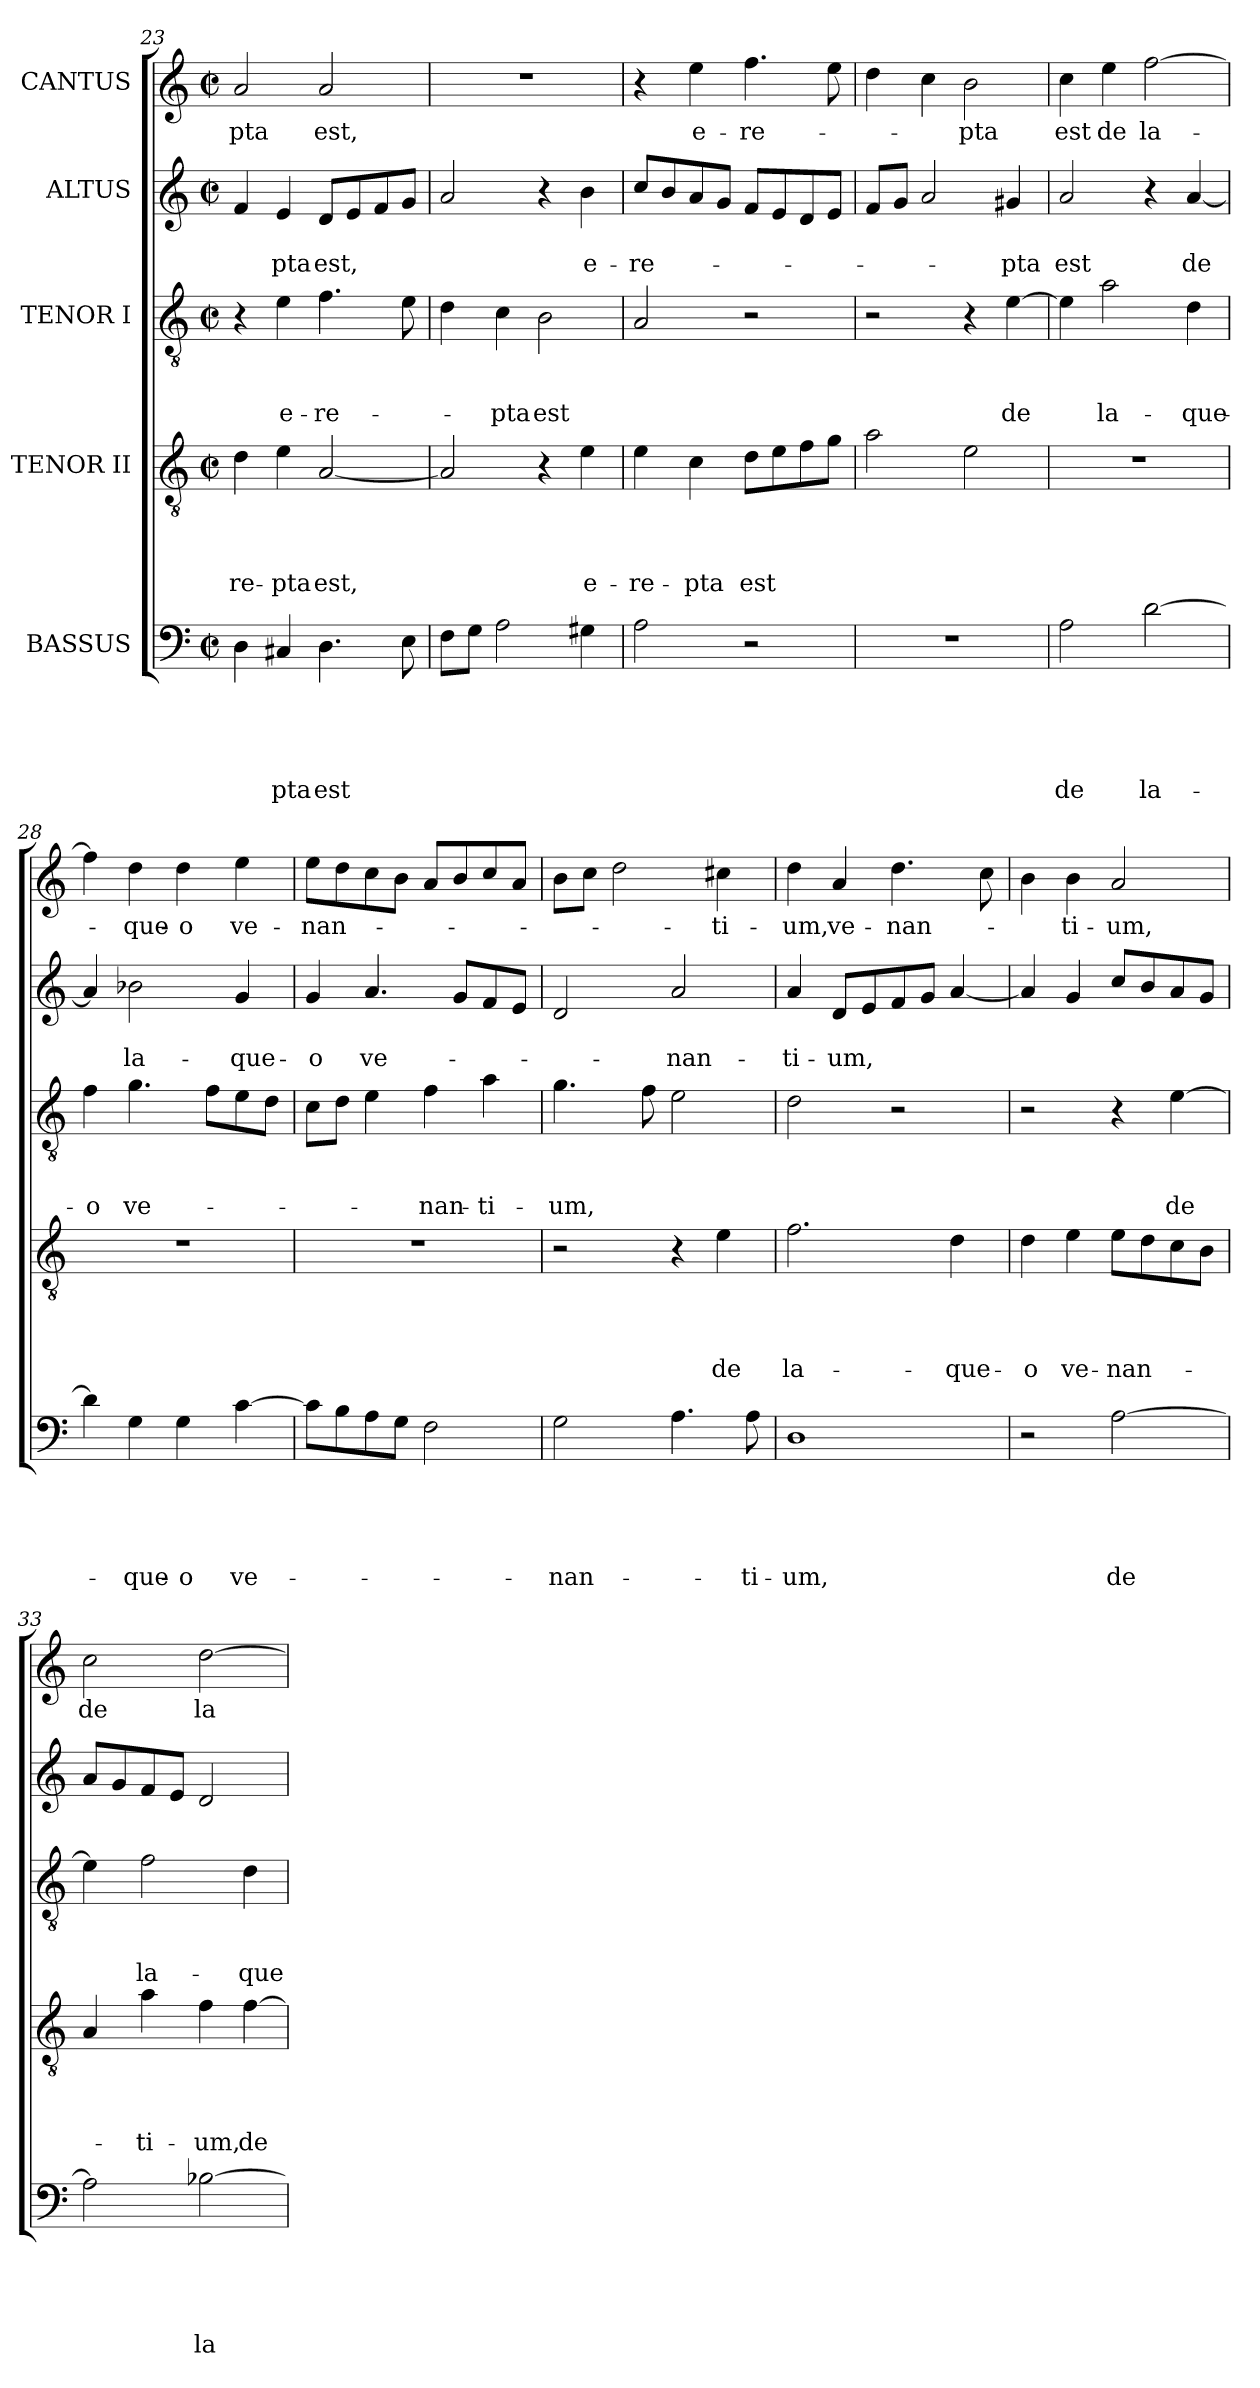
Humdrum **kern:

**kern	**text	**text	**text	**text	**text	**kern	**text	**text	**text	**text	**kern	**text	**text	**text	**kern	**text	**text	**kern	**text
*part5	*part5	*part5	*part5	*part5	*part5	*part4	*part4	*part4	*part4	*part4	*part3	*part3	*part3	*part3	*part2	*part2	*part2	*part1	*part1
*staff5	*staff5	*staff5	*staff5	*staff5	*staff5	*staff4	*staff4	*staff4	*staff4	*staff4	*staff3	*staff3	*staff3	*staff3	*staff2	*staff2	*staff2	*staff1	*staff1
*I"BASSUS	*	*	*	*	*	*I"TENOR II	*	*	*	*	*I"TENOR I	*	*	*	*I"ALTUS	*	*	*I"CANTUS	*
*clefF4	*	*	*	*	*	*clefGv2	*	*	*	*	*clefGv2	*	*	*	*clefG2	*	*	*clefG2	*
*k[]	*	*	*	*	*	*k[]	*	*	*	*	*k[]	*	*	*	*k[]	*	*	*k[]	*
*C:	*	*	*	*	*	*C:	*	*	*	*	*C:	*	*	*	*C:	*	*	*C:	*
*M2/2	*	*	*	*	*	*M2/2	*	*	*	*	*M2/2	*	*	*	*M2/2	*	*	*M2/2	*
*met(c|)	*	*	*	*	*	*met(c|)	*	*	*	*	*met(c|)	*	*	*	*met(c|)	*	*	*met(c|)	*
=23	=23	=23	=23	=23	=23	=23	=23	=23	=23	=23	=23	=23	=23	=23	=23	=23	=23	=23	=23
4D\	.	.	.	.	.	4d\	.	.	.	-re-	4r	.	.	.	4f/	.	.	2a/	-pta
4C#/	.	.	.	.	-pta	4e\	.	.	.	-pta	4e\	.	.	e-	4e/	.	-pta	.	.
4.D\	.	.	.	.	est	[2A/	.	.	.	est,	4.f\	.	.	-re-	8d/L	.	est,	2a/	est,
.	.	.	.	.	.	.	.	.	.	.	.	.	.	.	8e/	.	.	.	.
.	.	.	.	.	.	.	.	.	.	.	.	.	.	.	8f/	.	.	.	.
8E\	.	.	.	.	.	.	.	.	.	.	8e\	.	.	.	8g/J	.	.	.	.
!!LO:LB:g=z
=24	=24	=24	=24	=24	=24	=24	=24	=24	=24	=24	=24	=24	=24	=24	=24	=24	=24	=24	=24
8F\L	.	.	.	.	.	2A/]	.	.	.	.	4d\	.	.	.	2a/	.	.	1r	.
8G\J	.	.	.	.	.	.	.	.	.	.	.	.	.	.	.	.	.	.	.
2A\	.	.	.	.	.	.	.	.	.	.	4c\	.	.	-pta	.	.	.	.	.
.	.	.	.	.	.	4r	.	.	.	.	2B\	.	.	est	4r	.	.	.	.
4G#\	.	.	.	.	.	4e\	.	.	.	e-	.	.	.	.	4b\	.	e-	.	.
=25	=25	=25	=25	=25	=25	=25	=25	=25	=25	=25	=25	=25	=25	=25	=25	=25	=25	=25	=25
2A\	.	.	.	.	.	4e\	.	.	.	-re-	2A/	.	.	.	8cc/L	.	-re-	4r	.
.	.	.	.	.	.	.	.	.	.	.	.	.	.	.	8b/	.	.	.	.
.	.	.	.	.	.	4c\	.	.	.	-pta	.	.	.	.	8a/	.	.	4ee\	e-
.	.	.	.	.	.	.	.	.	.	.	.	.	.	.	8g/J	.	.	.	.
2r	.	.	.	.	.	8d\L	.	.	.	est	2r	.	.	.	8f/L	.	.	4.ff\	-re-
.	.	.	.	.	.	8e\	.	.	.	.	.	.	.	.	8e/	.	.	.	.
.	.	.	.	.	.	8f\	.	.	.	.	.	.	.	.	8d/	.	.	.	.
.	.	.	.	.	.	8g\J	.	.	.	.	.	.	.	.	8e/J	.	.	8ee\	.
=26	=26	=26	=26	=26	=26	=26	=26	=26	=26	=26	=26	=26	=26	=26	=26	=26	=26	=26	=26
1r	.	.	.	.	.	2a\	.	.	.	.	2r	.	.	.	8f/L	.	.	4dd\	.
.	.	.	.	.	.	.	.	.	.	.	.	.	.	.	8g/J	.	.	.	.
.	.	.	.	.	.	.	.	.	.	.	.	.	.	.	2a/	.	.	4cc\	.
.	.	.	.	.	.	2e\	.	.	.	.	4r	.	.	.	.	.	.	2b\	-pta
.	.	.	.	.	.	.	.	.	.	.	[4e\	.	.	de	4g#/	.	-pta	.	.
=27	=27	=27	=27	=27	=27	=27	=27	=27	=27	=27	=27	=27	=27	=27	=27	=27	=27	=27	=27
2A\	.	.	.	.	de	1r	.	.	.	.	4e\]	.	.	.	2a/	.	est	4cc\	est
.	.	.	.	.	.	.	.	.	.	.	2a\	.	.	la-	.	.	.	4ee\	de
[2d\	.	.	.	.	la-	.	.	.	.	.	.	.	.	.	4r	.	.	[2ff\	la-
.	.	.	.	.	.	.	.	.	.	.	4d\	.	.	-que-	[4a/	.	de	.	.
=28	=28	=28	=28	=28	=28	=28	=28	=28	=28	=28	=28	=28	=28	=28	=28	=28	=28	=28	=28
4d\]	.	.	.	.	.	1r	.	.	.	.	4f\	.	.	-o	4a/]	.	.	4ff\]	.
4G\	.	.	.	.	-que-	.	.	.	.	.	4.g\	.	.	ve-	2b-X\	.	la-	4dd\	-que-
4G\	.	.	.	.	-o	.	.	.	.	.	.	.	.	.	.	.	.	4dd\	-o
.	.	.	.	.	.	.	.	.	.	.	8f\L	.	.	.	.	.	.	.	.
[4c\	.	.	.	.	ve-	.	.	.	.	.	8e\	.	.	.	4g/	.	-que-	4ee\	ve-
.	.	.	.	.	.	.	.	.	.	.	8d\J	.	.	.	.	.	.	.	.
=29	=29	=29	=29	=29	=29	=29	=29	=29	=29	=29	=29	=29	=29	=29	=29	=29	=29	=29	=29
8c\L]	.	.	.	.	.	1r	.	.	.	.	8c\L	.	.	.	4g/	.	-o	8ee\L	-nan-
8B\	.	.	.	.	.	.	.	.	.	.	8d\J	.	.	.	.	.	.	8dd\	.
8A\	.	.	.	.	.	.	.	.	.	.	4e\	.	.	.	4.a/	.	ve-	8cc\	.
8G\J	.	.	.	.	.	.	.	.	.	.	.	.	.	.	.	.	.	8b\J	.
2F\	.	.	.	.	.	.	.	.	.	.	4f\	.	.	-nan-	.	.	.	8a/L	.
.	.	.	.	.	.	.	.	.	.	.	.	.	.	.	8g/L	.	.	8b/	.
.	.	.	.	.	.	.	.	.	.	.	4a\	.	.	-ti-	8f/	.	.	8cc/	.
.	.	.	.	.	.	.	.	.	.	.	.	.	.	.	8e/J	.	.	8a/J	.
!!LO:PB:g=z
=30	=30	=30	=30	=30	=30	=30	=30	=30	=30	=30	=30	=30	=30	=30	=30	=30	=30	=30	=30
2G\	.	.	.	.	-nan-	2r	.	.	.	.	4.g\	.	.	-um,	2d/	.	.	8b\L	.
.	.	.	.	.	.	.	.	.	.	.	.	.	.	.	.	.	.	8cc\J	.
.	.	.	.	.	.	.	.	.	.	.	.	.	.	.	.	.	.	2dd\	.
.	.	.	.	.	.	.	.	.	.	.	8f\	.	.	.	.	.	.	.	.
4.A\	.	.	.	.	.	4r	.	.	.	.	2e\	.	.	.	2a/	.	-nan-	.	.
.	.	.	.	.	.	4e\	.	.	.	de	.	.	.	.	.	.	.	4cc#\	-ti-
8A\	.	.	.	.	-ti-	.	.	.	.	.	.	.	.	.	.	.	.	.	.
=31	=31	=31	=31	=31	=31	=31	=31	=31	=31	=31	=31	=31	=31	=31	=31	=31	=31	=31	=31
1D	.	.	.	.	-um,	2.f\	.	.	.	la-	2d\	.	.	.	4a/	.	-ti-	4dd\	-um,
.	.	.	.	.	.	.	.	.	.	.	.	.	.	.	8d/L	.	-um,	4a/	ve-
.	.	.	.	.	.	.	.	.	.	.	.	.	.	.	8e/	.	.	.	.
.	.	.	.	.	.	.	.	.	.	.	2r	.	.	.	8f/	.	.	4.dd\	-nan-
.	.	.	.	.	.	.	.	.	.	.	.	.	.	.	8g/J	.	.	.	.
.	.	.	.	.	.	4d\	.	.	.	-que-	.	.	.	.	[4a/	.	.	.	.
.	.	.	.	.	.	.	.	.	.	.	.	.	.	.	.	.	.	8cc\	.
=32	=32	=32	=32	=32	=32	=32	=32	=32	=32	=32	=32	=32	=32	=32	=32	=32	=32	=32	=32
2r	.	.	.	.	.	4d\	.	.	.	-o	2r	.	.	.	4a/]	.	.	4b\	.
.	.	.	.	.	.	4e\	.	.	.	ve-	.	.	.	.	4g/	.	.	4b\	-ti-
[2A\	.	.	.	.	de	8e\L	.	.	.	-nan-	4r	.	.	.	8cc/L	.	.	2a/	-um,
.	.	.	.	.	.	8d\	.	.	.	.	.	.	.	.	8b/	.	.	.	.
.	.	.	.	.	.	8c\	.	.	.	.	[4e\	.	.	de	8a/	.	.	.	.
.	.	.	.	.	.	8B\J	.	.	.	.	.	.	.	.	8g/J	.	.	.	.
=33	=33	=33	=33	=33	=33	=33	=33	=33	=33	=33	=33	=33	=33	=33	=33	=33	=33	=33	=33
2A\]	.	.	.	.	.	4A/	.	.	.	.	4e\]	.	.	.	8a/L	.	.	2cc\	de
.	.	.	.	.	.	.	.	.	.	.	.	.	.	.	8g/	.	.	.	.
.	.	.	.	.	.	4a\	.	.	.	-ti-	2f\	.	.	la-	8f/	.	.	.	.
.	.	.	.	.	.	.	.	.	.	.	.	.	.	.	8e/J	.	.	.	.
[2B-X\	.	.	.	.	la-	4f\	.	.	.	-um,	.	.	.	.	2d/	.	.	[2dd\	la-
.	.	.	.	.	.	[4f\	.	.	.	de	4d\	.	.	-que-	.	.	.	.	.
=	=	=	=	=	=	=	=	=	=	=	=	=	=	=	=	=	=	=	=
*-	*-	*-	*-	*-	*-	*-	*-	*-	*-	*-	*-	*-	*-	*-	*-	*-	*-	*-	*-
